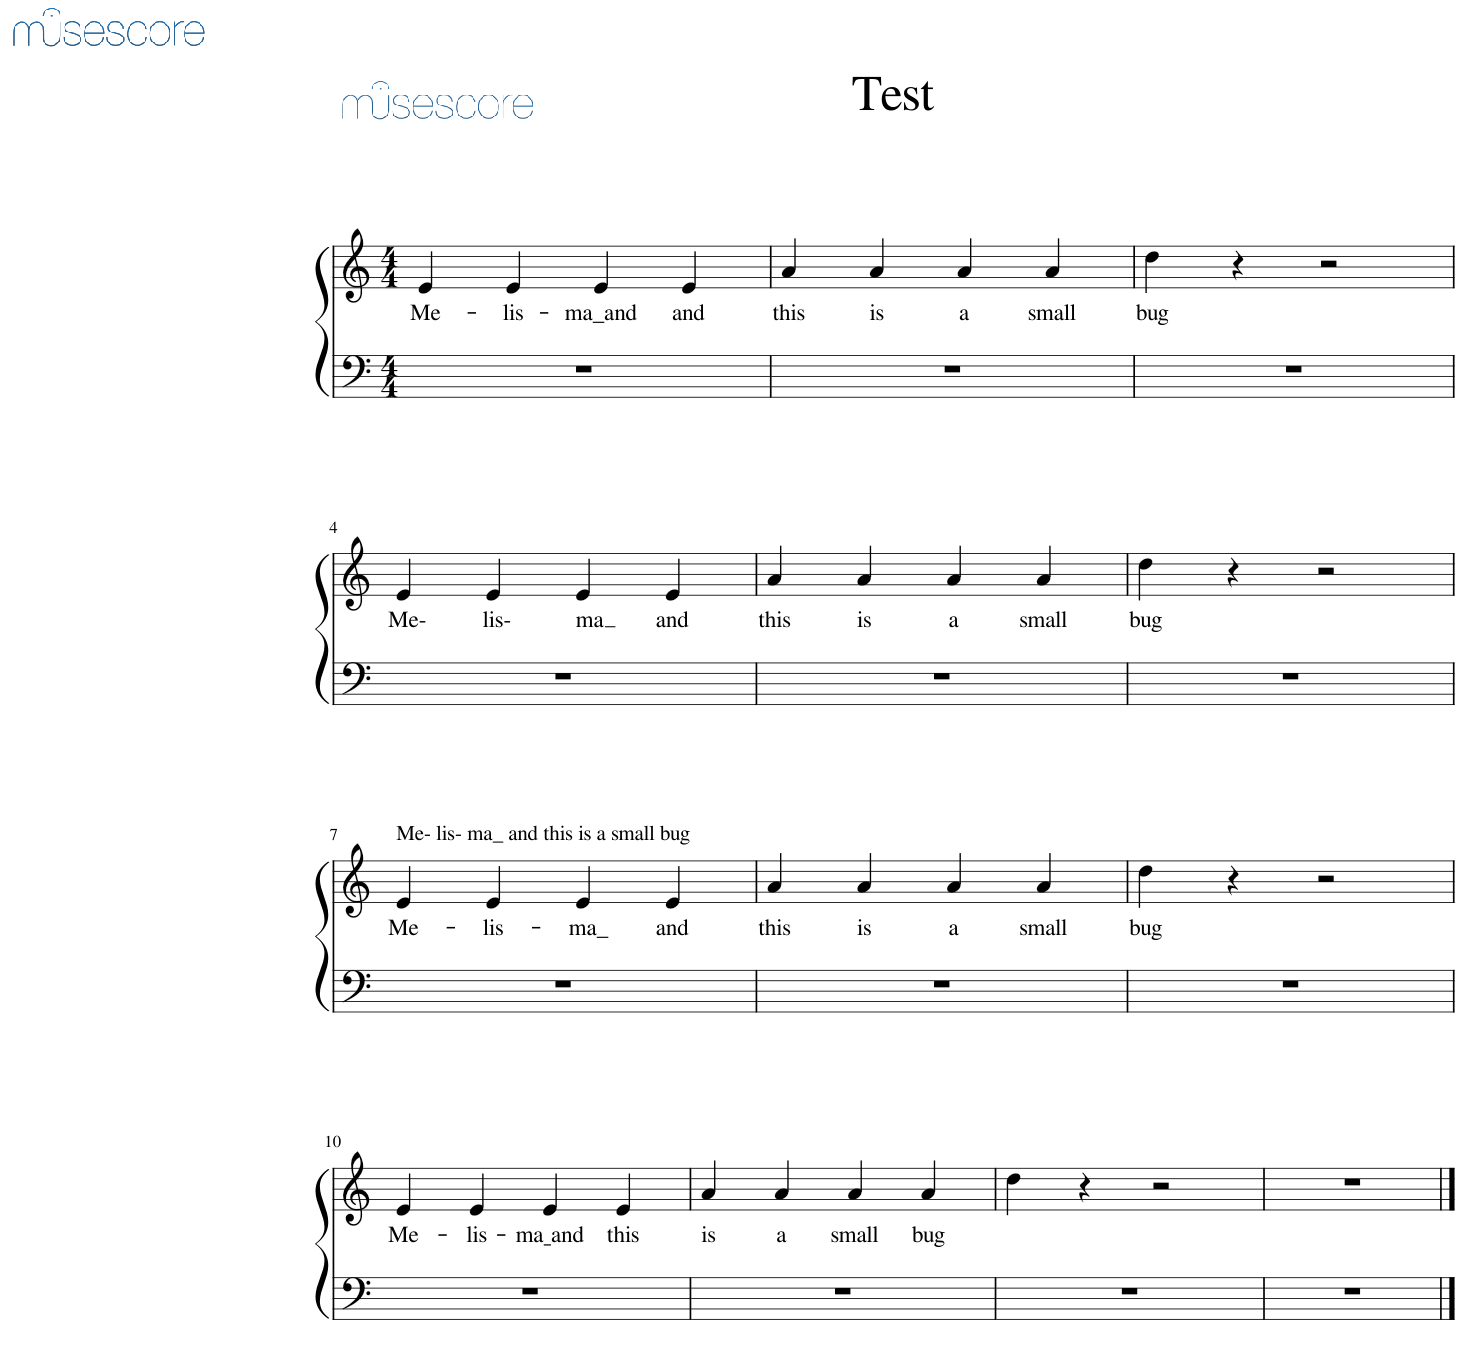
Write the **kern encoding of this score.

**kern	**kern	**text
*part1	*part1	*part1
*staff2	*staff1	*staff1
*I"Piano	*	*
*I'Pno.	*	*
*clefF4	*clefG2	*
*k[]	*k[]	*
*M4/4	*M4/4	*
=1	=1	=1
!	!	!LO:LY:b
1r	4e/	Me-
!	!	!LO:LY:b
.	4e/	-lis-
!	!	!LO:LY:b
.	4e/	-ma_and
!	!	!LO:LY:b
.	4e/	and
=2	=2	=2
!	!	!LO:LY:b
1r	4a/	this
!	!	!LO:LY:b
.	4a/	is
!	!	!LO:LY:b
.	4a/	a
!	!	!LO:LY:b
.	4a/	small
=3	=3	=3
!	!	!LO:LY:b
1r	4dd\	bug
.	4r	.
.	2r	.
!!LO:LB:g=z
=4	=4	=4
!	!	!LO:LY:b
1r	4e/	Me-
!	!	!LO:LY:b
.	4e/	lis-
!	!	!LO:LY:b
.	4e/	ma
!	!	!LO:LY:b
.	4e/	and
=5	=5	=5
!	!	!LO:LY:b
1r	4a/	this
!	!	!LO:LY:b
.	4a/	is
!	!	!LO:LY:b
.	4a/	a
!	!	!LO:LY:b
.	4a/	small
=6	=6	=6
!	!	!LO:LY:b
1r	4dd\	bug
.	4r	.
.	2r	.
!!LO:LB:g=z
=7	=7	=7
!	!LO:TX:a:t=Me- lis- ma_ and this is a small bug	!
!	!	!LO:LY:b
1r	4e/	Me-
!	!	!LO:LY:b
.	4e/	-lis-
!	!	!LO:LY:b
.	4e/	-ma_
!	!	!LO:LY:b
.	4e/	and
=8	=8	=8
!	!	!LO:LY:b
1r	4a/	this
!	!	!LO:LY:b
.	4a/	is
!	!	!LO:LY:b
.	4a/	a
!	!	!LO:LY:b
.	4a/	small
=9	=9	=9
!	!	!LO:LY:b
1r	4dd\	bug
.	4r	.
.	2r	.
!!LO:LB:g=z
=10	=10	=10
!	!	!LO:LY:b
1r	4e/	Me-
!	!	!LO:LY:b
.	4e/	-lis-
!	!	!LO:LY:b
.	4e/	-maˍand
!	!	!LO:LY:b
.	4e/	this
=11	=11	=11
!	!	!LO:LY:b
1r	4a/	is
!	!	!LO:LY:b
.	4a/	a
!	!	!LO:LY:b
.	4a/	small
!	!	!LO:LY:b
.	4a/	bug
=12	=12	=12
1r	4dd\	.
.	4r	.
.	2r	.
=13	=13	=13
1r	1r	.
==	==	==
*-	*-	*-
